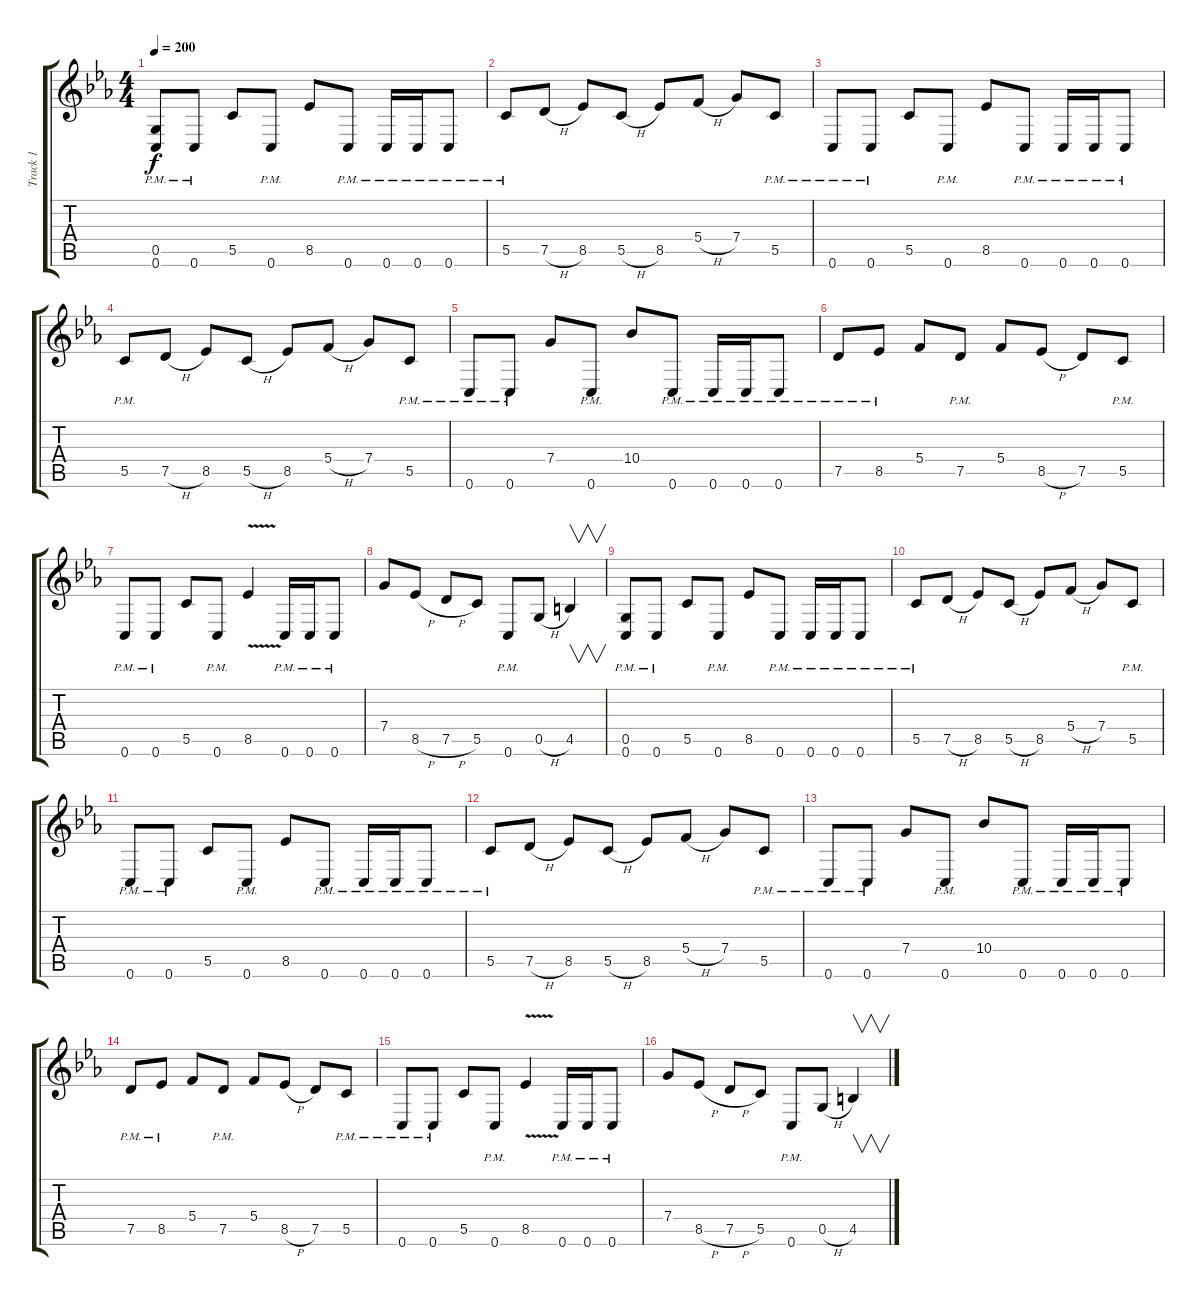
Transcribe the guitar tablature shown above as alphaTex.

\track ("Track 1" "Track 1") {instrument distortionguitar}
\staff {score tabs}
\tuning (D4 A3 F3 C3 G2 C2) {hide}
\ts (4 4)
\tempo 200
\clef g2
\ks eb
(0.5{pm} 0.6{pm}).8{dy f} 0.6{pm}.8 5.5.8 0.6{pm}.8 8.5.8 0.6{pm}.8 0.6{pm}.16 0.6{pm}.16 0.6{pm}.8 |
5.5{pm}.8 7.5{h}.8 8.5.8 5.5{h}.8 8.5.8 5.4{h}.8 7.4.8 5.5{pm}.8 |
0.6{pm}.8 0.6{pm}.8 5.5.8 0.6{pm}.8 8.5.8 0.6{pm}.8 0.6{pm}.16 0.6{pm}.16 0.6{pm}.8 |
5.5{pm}.8 7.5{h}.8 8.5.8 5.5{h}.8 8.5.8 5.4{h}.8 7.4.8 5.5{pm}.8 |
0.6{pm}.8 0.6{pm}.8 7.4.8 0.6{pm}.8 10.4.8 0.6{pm}.8 0.6{pm}.16 0.6{pm}.16 0.6{pm}.8 |
7.5{pm}.8 8.5{pm}.8 5.4.8 7.5{pm}.8 5.4.8 8.5{h}.8 7.5.8 5.5{pm}.8 |
0.6{pm}.8 0.6{pm}.8 5.5.8 0.6{pm}.8 8.5{v}.4 0.6{pm}.16 0.6{pm}.16 0.6{pm}.8 |
7.4.8 8.5{h}.8 7.5{h}.8 5.5.8 0.6{pm}.8 0.5{h}.8 4.5.4{v} |
(0.5{pm} 0.6{pm}).8 0.6{pm}.8 5.5.8 0.6{pm}.8 8.5.8 0.6{pm}.8 0.6{pm}.16 0.6{pm}.16 0.6{pm}.8 |
5.5{pm}.8 7.5{h}.8 8.5.8 5.5{h}.8 8.5.8 5.4{h}.8 7.4.8 5.5{pm}.8 |
0.6{pm}.8 0.6{pm}.8 5.5.8 0.6{pm}.8 8.5.8 0.6{pm}.8 0.6{pm}.16 0.6{pm}.16 0.6{pm}.8 |
5.5{pm}.8 7.5{h}.8 8.5.8 5.5{h}.8 8.5.8 5.4{h}.8 7.4.8 5.5{pm}.8 |
0.6{pm}.8 0.6{pm}.8 7.4.8 0.6{pm}.8 10.4.8 0.6{pm}.8 0.6{pm}.16 0.6{pm}.16 0.6{pm}.8 |
7.5{pm}.8 8.5{pm}.8 5.4.8 7.5{pm}.8 5.4.8 8.5{h}.8 7.5.8 5.5{pm}.8 |
0.6{pm}.8 0.6{pm}.8 5.5.8 0.6{pm}.8 8.5{v}.4 0.6{pm}.16 0.6{pm}.16 0.6{pm}.8 |
7.4.8 8.5{h}.8 7.5{h}.8 5.5.8 0.6{pm}.8 0.5{h}.8 4.5.4{v}
